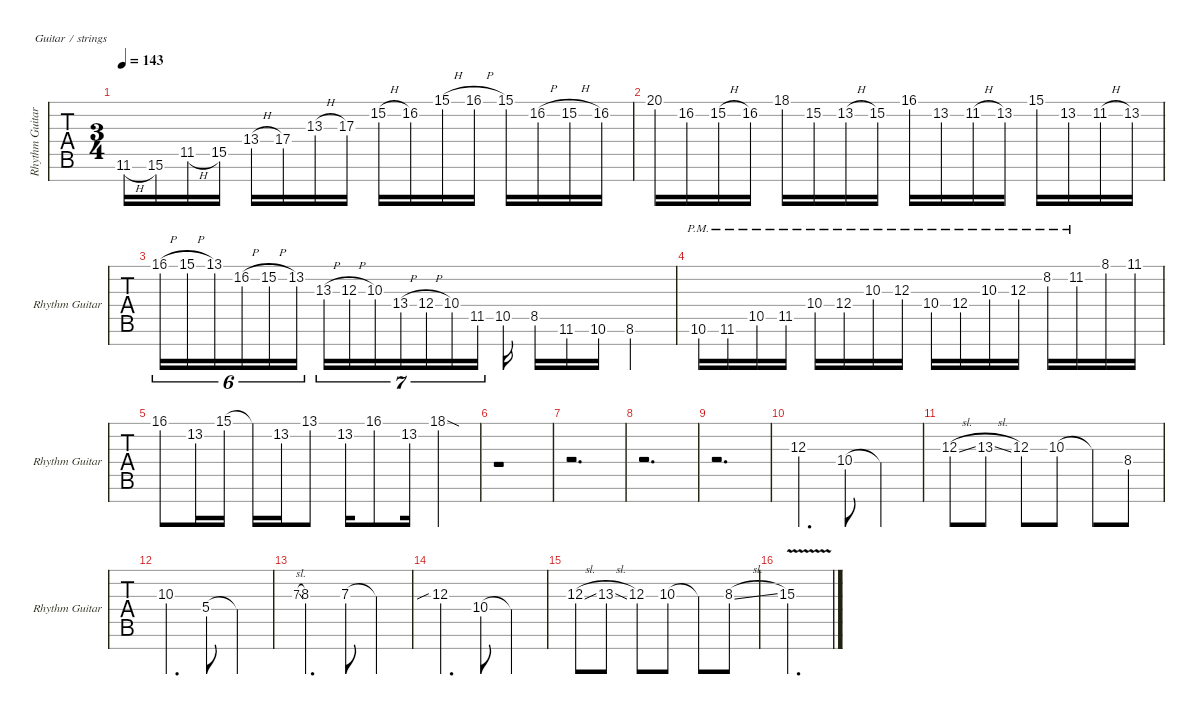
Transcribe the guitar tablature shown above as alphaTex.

\defaultSystemsLayout 4
\hideDynamics
\bracketExtendMode nobrackets
\singleTrackTrackNamePolicy allsystems
\multiTrackTrackNamePolicy allsystems
\firstSystemTrackNameMode fullname
\otherSystemsTrackNameMode fullname
\otherSystemsTrackNameOrientation horizontal
\track ("Rhythm Guitar" "E-Gt7") {instrument electricguitarclean}
\staff {tabs}
\tuning (E4 B3 G3 D3 A2 E2 B1)
\ts (3 4)
\tempo 143
\clef g2
\ks bminor
11.6{h}.16{dy mf} 15.6.16 11.5{h}.16 15.5.16 13.4{h}.16 17.4.16 13.3{h}.16 17.3.16 15.2{h}.16{ot 8va} 16.2.16{ot 8va} 15.1{h}.16{ot 8va} 16.1{h}.16{ot 8va} 15.1.16{ot 8va} 16.2{h}.16{ot 8va} 15.2{h}.16{ot 8va} 16.2.16{ot 8va} |
20.1.16{ot 8va} 16.2.16{ot 8va} 15.2{h}.16{ot 8va} 16.2.16{ot 8va} 18.1.16{ot 8va} 15.2.16{ot 8va} 13.2{h}.16{ot 8va} 15.2.16{ot 8va} 16.1.16{ot 8va} 13.2.16{ot 8va} 11.2{h}.16{ot 8va} 13.2.16{ot 8va} 15.1.16{ot 8va} 13.2.16{ot 8va} 11.2{h}.16{ot 8va} 13.2.16{ot 8va} |
16.1{h}.16{tu (6 4) ot 8va} 15.1{h}.16{tu (6 4) ot 8va} 13.1.16{tu (6 4) ot 8va} 16.2{h}.16{tu (6 4) ot 8va} 15.2{h}.16{tu (6 4) ot 8va} 13.2.16{tu (6 4) ot 8va} 13.3{h}.16{tu (7 4)} 12.3{h}.16{tu (7 4)} 10.3.16{tu (7 4)} 13.4{h}.16{tu (7 4)} 12.4{h}.16{tu (7 4)} 10.4.16{tu (7 4)} 11.5.16{tu (7 4)} 10.5.16 8.5.16 11.6.16 10.6.16 8.6.4 |
10.6{pm}.16 11.6{pm}.16 10.5{pm}.16 11.5{pm}.16 10.4{pm}.16 12.4{pm}.16 10.3{pm}.16 12.3{pm}.16 10.4{pm}.16 12.4{pm}.16{ot 8va} 10.3{pm}.16{ot 8va} 12.3{pm}.16{ot 8va} 8.2{pm}.16{ot 8va} 11.2{pm}.16{ot 8va} 8.1.16{ot 8va} 11.1.16{ot 8va} |
16.1.8{ot 8va} 13.2.16{ot 8va} 15.1.16{ot 8va} 15.1{t}.16{ot 8va} 13.2.16{ot 8va} 13.1.8{ot 8va} 13.2.16{ot 8va} 16.1.8{ot 8va} 13.2.16{ot 8va} 18.1{sod}.4{ot 8va} |
r.1 |
r.2{d} |
r.2{d} |
r.2{d} |
12.3.4{d} 10.4.8 10.4{t}.4 |
12.3{sl}.8 13.3{sl}.8 12.3.8 10.3.8 10.3{t}.8 8.4.8 |
10.3.4{d} 5.4.8 5.4{t}.4 |
7.3{sl}.8{gr} 8.3.4{d} 7.3.8 7.3{t}.4 |
12.3{sib}.4{d} 10.4.8 10.4{t}.4 |
12.3{sl}.8 13.3{sl}.8 12.3.8 10.3.8 10.3{t}.8 8.3{sl}.8 |
15.3{v}.2{d}
